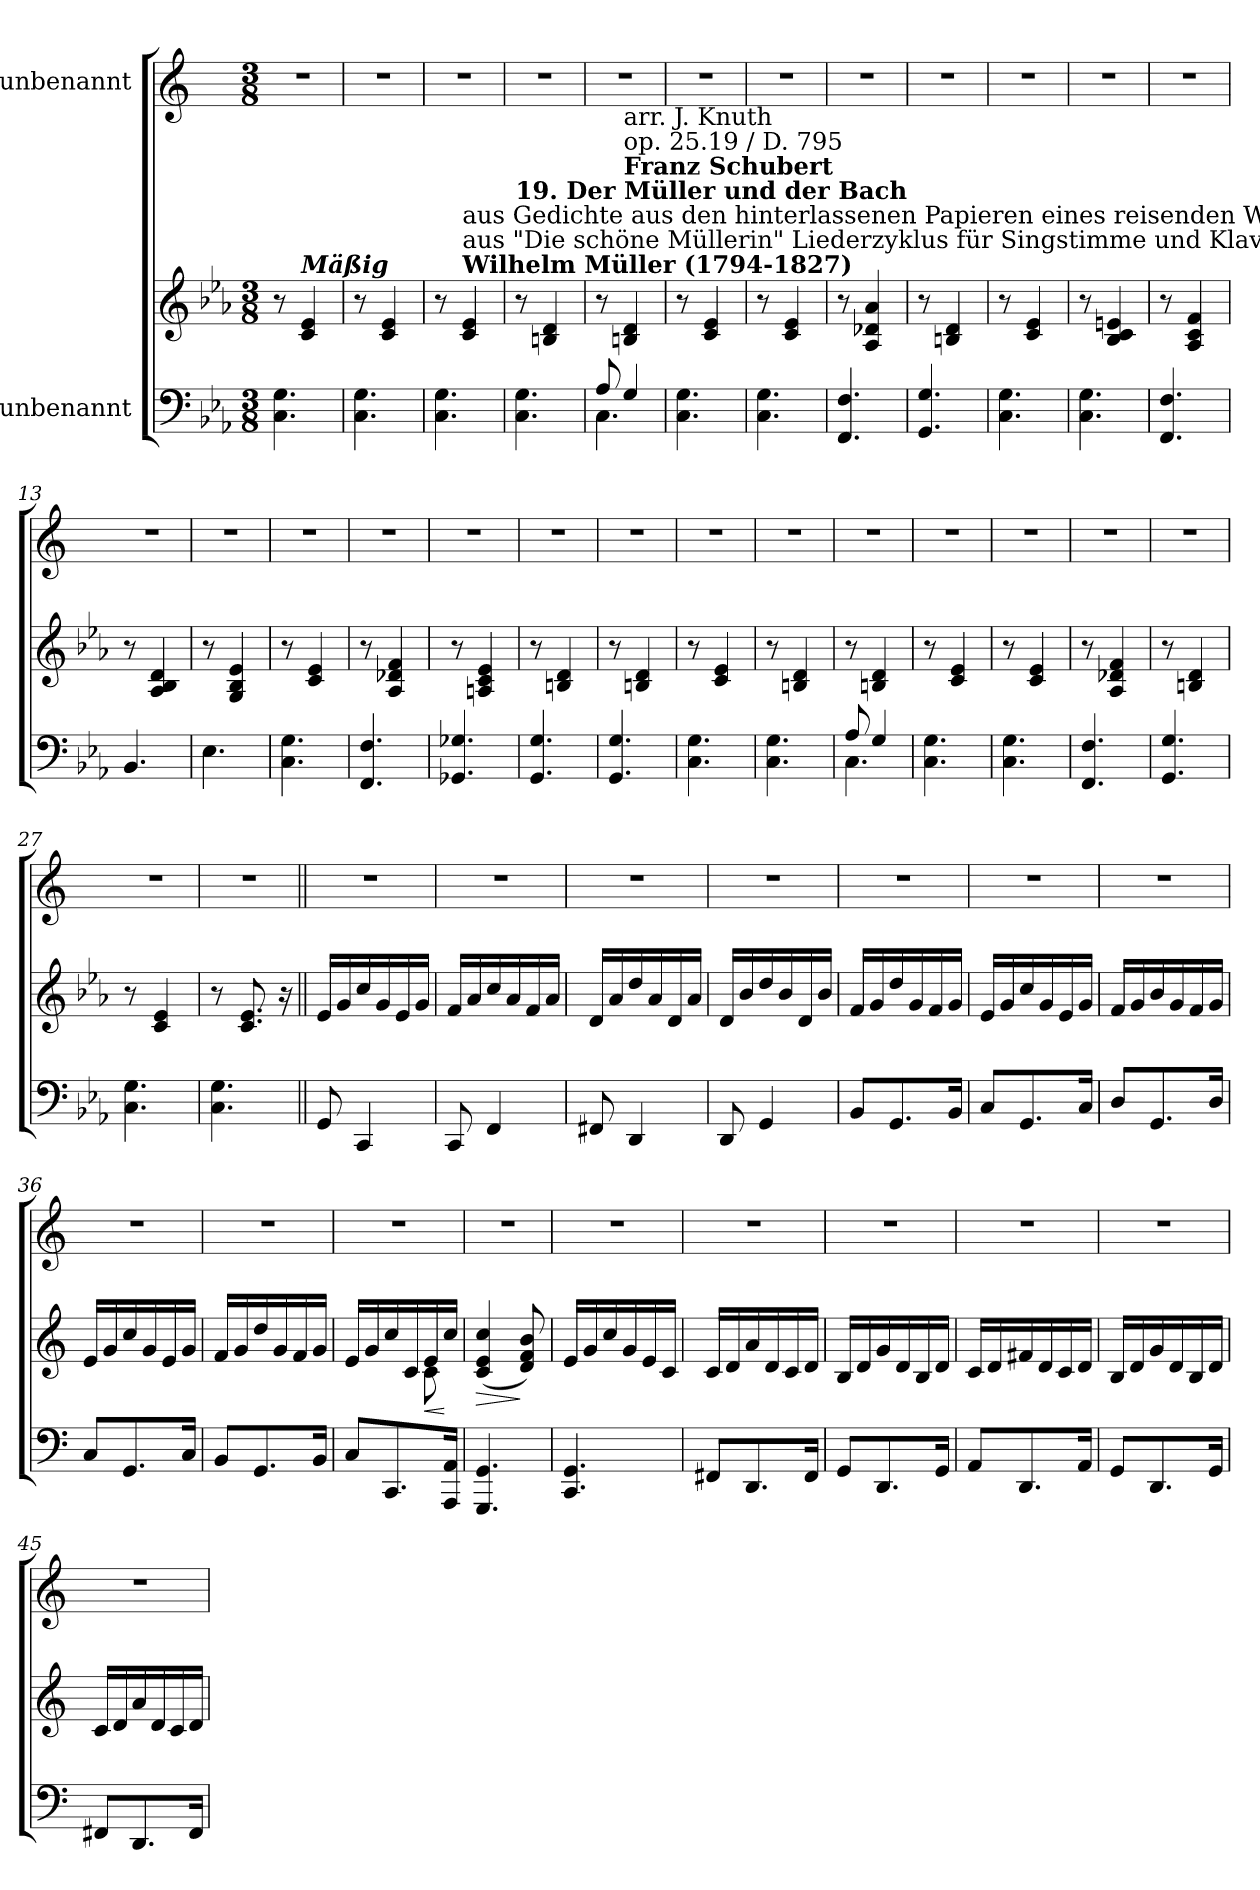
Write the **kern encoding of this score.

**kern	**kern	**dynam	**kern
*part2	*part2	*part2	*part1
*staff3	*staff2	*staff2/3	*staff1
*I"unbenannt	*	*	*I"unbenannt
*clefF4	*clefG2	*	*clefG2
*k[b-e-a-]	*k[b-e-a-]	*	*k[]
*M3/8	*M3/8	*	*M3/8
=1	=1	=1	=1
4.C\ 4.G\	8r	.	4.r
!	!LO:TX:a:Bi:t=Mäßig	!	!
.	4c/ 4e-/	.	.
=2	=2	=2	=2
4.C\ 4.G\	8r	.	4.r
.	4c/ 4e-/	.	.
=3	=3	=3	=3
4.C\ 4.G\	8r	.	4.r
!	!LO:TX:a:B:t=Wilhelm Müller (1794-1827)	!	!
!	!LO:TX:a:t=aus "Die schöne Müllerin" Liederzyklus für Singstimme und Klavier	!	!
!	!LO:TX:a:t=aus Gedichte aus den hinterlassenen Papieren eines reisenden Waldhornisten 1	!	!
.	4c/ 4e-/	.	.
=4	=4	=4	=4
!	!LO:TX:a:B:t=19. Der Müller und der Bach	!	!
4.C\ 4.G\	8r	.	4.r
.	4Bn/ 4d/	.	.
=5	=5	=5	=5
*^	*	*	*
8A-/	4.C\	8r	.	4.r
!	!	!LO:TX:a:B:t=Franz Schubert	!	!
!	!	!LO:TX:a:t=op. 25.19 / D. 795	!	!
!	!	!LO:TX:a:t=arr. J. Knuth	!	!
4G/	.	4Bn/ 4d/	.	.
*v	*v	*	*	*
!!LO:LB:g=z
=6	=6	=6	=6
4.C\ 4.G\	8r	.	4.r
.	4c/ 4e-/	.	.
=7	=7	=7	=7
4.C\ 4.G\	8r	.	4.r
.	4c/ 4e-/	.	.
=8	=8	=8	=8
4.FF/ 4.F/	8r	.	4.r
.	4A-/ 4d-X/ 4a-/	.	.
=9	=9	=9	=9
4.GG/ 4.G/	8r	.	4.r
.	4Bn/ 4d/	.	.
=10	=10	=10	=10
4.C\ 4.G\	8r	.	4.r
.	4c/ 4e-/	.	.
=11	=11	=11	=11
4.C\ 4.G\	8r	.	4.r
.	4B-/ 4c/ 4en/	.	.
!!LO:LB:g=z
=12	=12	=12	=12
4.FF/ 4.F/	8r	.	4.r
.	4A-/ 4c/ 4f/	.	.
=13	=13	=13	=13
4.BB-/	8r	.	4.r
.	4A-/ 4B-/ 4d/	.	.
=14	=14	=14	=14
4.E-\	8r	.	4.r
.	4G/ 4B-/ 4e-/	.	.
=15	=15	=15	=15
4.C\ 4.G\	8r	.	4.r
.	4c/ 4e-/	.	.
=16	=16	=16	=16
4.FF/ 4.F/	8r	.	4.r
.	4A-/ 4d-X/ 4f/	.	.
=17	=17	=17	=17
4.GG-X/ 4.G-X/	8r	.	4.r
.	4An/ 4c/ 4e-/	.	.
!!LO:LB:g=z
=18	=18	=18	=18
4.GG/ 4.G/	8r	.	4.r
.	4Bn/ 4d/	.	.
=19	=19	=19	=19
4.GG/ 4.G/	8r	.	4.r
.	4Bn/ 4d/	.	.
=20	=20	=20	=20
4.C\ 4.G\	8r	.	4.r
.	4c/ 4e-/	.	.
=21	=21	=21	=21
4.C\ 4.G\	8r	.	4.r
.	4Bn/ 4d/	.	.
=22	=22	=22	=22
*^	*	*	*
8A-/	4.C\	8r	.	4.r
4G/	.	4Bn/ 4d/	.	.
*v	*v	*	*	*
=23	=23	=23	=23
4.C\ 4.G\	8r	.	4.r
.	4c/ 4e-/	.	.
!!LO:PB:g=z
=24	=24	=24	=24
4.C\ 4.G\	8r	.	4.r
.	4c/ 4e-/	.	.
=25	=25	=25	=25
4.FF/ 4.F/	8r	.	4.r
.	4A-/ 4d-X/ 4f/	.	.
=26	=26	=26	=26
4.GG/ 4.G/	8r	.	4.r
.	4Bn/ 4d/	.	.
=27	=27	=27	=27
4.C\ 4.G\	8r	.	4.r
.	4c/ 4e-/	.	.
=28	=28	=28	=28
4.C\ 4.G\	8r	.	4.r
.	8.c/ 8.e-/	.	.
.	16r	.	.
!!LO:LB:g=z
=29||	=29||	=29||	=29||
*k[]	*k[]	*	*
8GG/	16e/LL	.	4.r
.	16g/	.	.
4CC/	16cc/	.	.
.	16g/	.	.
.	16e/	.	.
.	16g/JJ	.	.
=30	=30	=30	=30
8CC/	16f/LL	.	4.r
.	16a/	.	.
4FF/	16cc/	.	.
.	16a/	.	.
.	16f/	.	.
.	16a/JJ	.	.
=31	=31	=31	=31
8FF#X/	16d/LL	.	4.r
.	16a/	.	.
4DD/	16dd/	.	.
.	16a/	.	.
.	16d/	.	.
.	16a/JJ	.	.
=32	=32	=32	=32
8DD/	16d/LL	.	4.r
.	16b/	.	.
4GG/	16dd/	.	.
.	16b/	.	.
.	16d/	.	.
.	16b/JJ	.	.
!!LO:LB:g=z
=33	=33	=33	=33
8BB/L	16f/LL	.	4.r
.	16g/	.	.
8.GG/	16dd/	.	.
.	16g/	.	.
.	16f/	.	.
16BB/Jk	16g/JJ	.	.
=34	=34	=34	=34
8C/L	16e/LL	.	4.r
.	16g/	.	.
8.GG/	16cc/	.	.
.	16g/	.	.
.	16e/	.	.
16C/Jk	16g/JJ	.	.
!!LO:LB:g=z
=35	=35	=35	=35
8D/L	16f/LL	.	4.r
.	16g/	.	.
8.GG/	16b/	.	.
.	16g/	.	.
.	16f/	.	.
16D/Jk	16g/JJ	.	.
=36	=36	=36	=36
8C/L	16e/LL	.	4.r
.	16g/	.	.
8.GG/	16cc/	.	.
.	16g/	.	.
.	16e/	.	.
16C/Jk	16g/JJ	.	.
=37	=37	=37	=37
8BB/L	16f/LL	.	4.r
.	16g/	.	.
8.GG/	16dd/	.	.
.	16g/	.	.
.	16f/	.	.
16BB/Jk	16g/JJ	.	.
=38	=38	=38	=38
*	*^	*	*
8C/L	16e/LL	4ryy	.	4.r
.	16g/	.	.	.
8.CC/	16cc/	.	.	.
.	16c/	.	.	.
!	!	!	!LO:HP:b	!
.	16e/	8c\	<	.
16AAA/ 16AA/Jk	16cc/JJ	.	[	.
*	*v	*v	*	*
=39	=39	=39	=39
!	!	!LO:HP:b	!
4.GGG/ 4.GG/	(4c/ 4e/ 4cc/	>	4.r
.	8d/ 8f/ 8b/)	]	.
!!LO:LB:g=z
=40	=40	=40	=40
4.CC/ 4.GG/	16e/LL	.	4.r
.	16g/	.	.
.	16cc/	.	.
.	16g/	.	.
.	16e/	.	.
.	16c/JJ	.	.
!!LO:PB:g=z
=41	=41	=41	=41
8FF#X/L	16c/LL	.	4.r
.	16d/	.	.
8.DD/	16a/	.	.
.	16d/	.	.
.	16c/	.	.
16FF#/Jk	16d/JJ	.	.
=42	=42	=42	=42
8GG/L	16B/LL	.	4.r
.	16d/	.	.
8.DD/	16g/	.	.
.	16d/	.	.
.	16B/	.	.
16GG/Jk	16d/JJ	.	.
=43	=43	=43	=43
8AA/L	16c/LL	.	4.r
.	16d/	.	.
8.DD/	16f#X/	.	.
.	16d/	.	.
.	16c/	.	.
16AA/Jk	16d/JJ	.	.
=44	=44	=44	=44
8GG/L	16B/LL	.	4.r
.	16d/	.	.
8.DD/	16g/	.	.
.	16d/	.	.
.	16B/	.	.
16GG/Jk	16d/JJ	.	.
!!LO:LB:g=z
=45	=45	=45	=45
8FF#X/L	16c/LL	.	4.r
.	16d/	.	.
8.DD/	16a/	.	.
.	16d/	.	.
.	16c/	.	.
16FF#/Jk	16d/JJ	.	.
=	=	=	=
*-	*-	*-	*-
